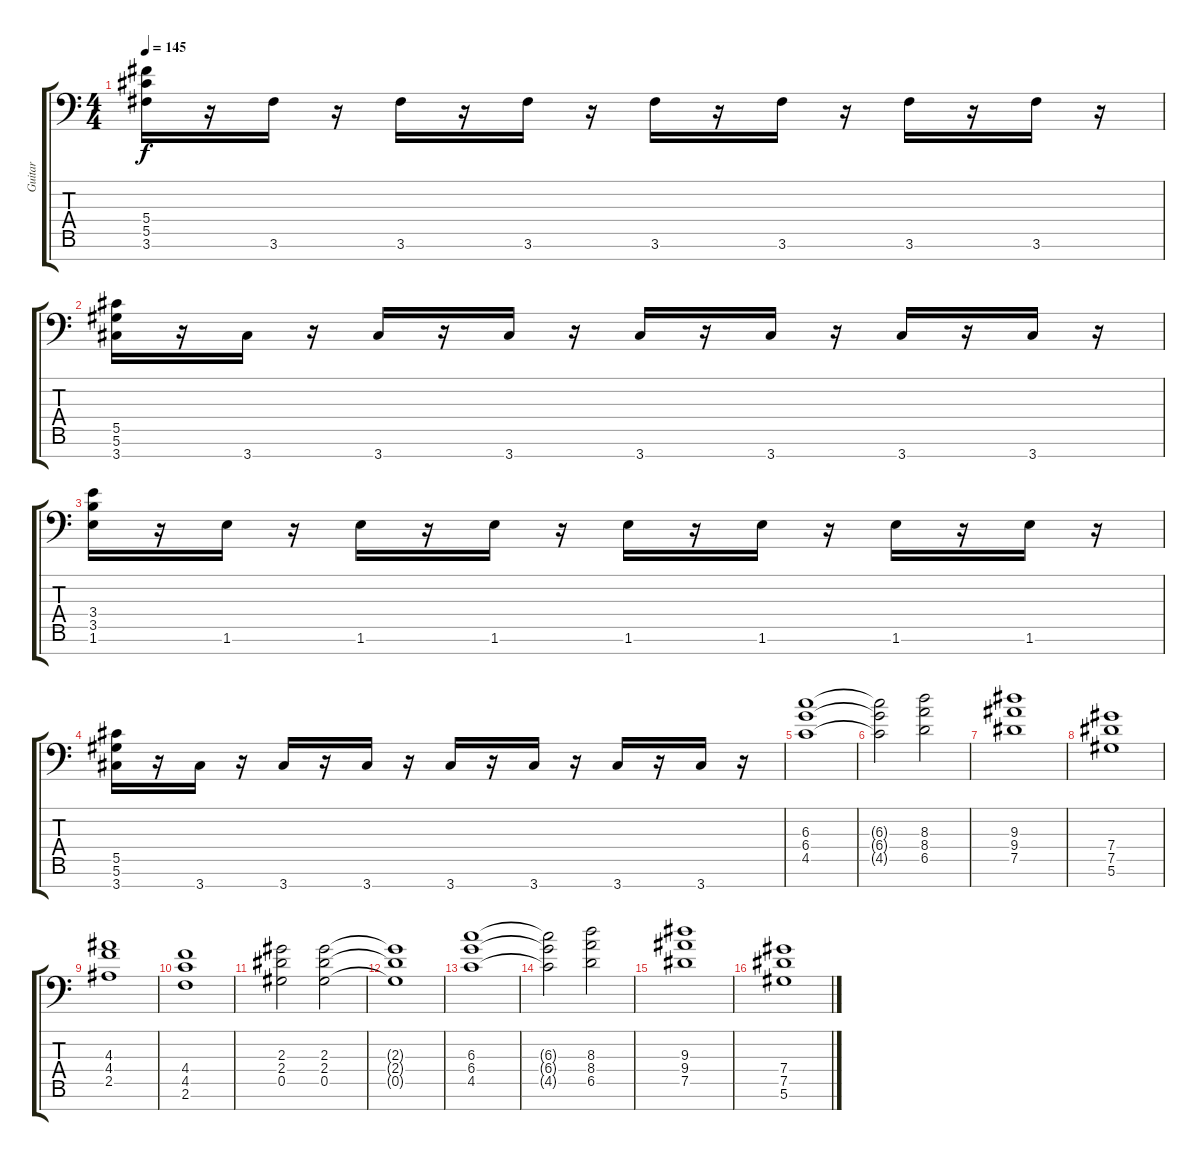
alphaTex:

\track ("Guitar" "Guitar") {instrument distortionguitar}
\staff {score tabs}
\tuning (Eb4 Bb3 Gb3 Db3 Ab2 Eb2 Bb1) {hide}
\ts (4 4)
\tempo 145
\clef f4
\ks c
(5.4 5.5 3.6).16{dy f} r.16 3.6.16 r.16 3.6.16 r.16 3.6.16 r.16 3.6.16 r.16 3.6.16 r.16 3.6.16 r.16 3.6.16 r.16 |
(5.5 5.6 3.7).16 r.16 3.7.16 r.16 3.7.16 r.16 3.7.16 r.16 3.7.16 r.16 3.7.16 r.16 3.7.16 r.16 3.7.16 r.16 |
(3.4 3.5 1.6).16 r.16 1.6.16 r.16 1.6.16 r.16 1.6.16 r.16 1.6.16 r.16 1.6.16 r.16 1.6.16 r.16 1.6.16 r.16 |
(5.5 5.6 3.7).16 r.16 3.7.16 r.16 3.7.16 r.16 3.7.16 r.16 3.7.16 r.16 3.7.16 r.16 3.7.16 r.16 3.7.16 r.16 |
(6.3 6.4 4.5).1 |
(6.3{t} 6.4{t} 4.5{t}).2 (8.3 8.4 6.5).2 |
(9.3 9.4 7.5).1 |
(7.4 7.5 5.6).1 |
(4.3 4.4 2.5).1 |
(4.4 4.5 2.6).1 |
(2.3 2.4 0.5).2 (2.3 2.4 0.5).2 |
(2.3{t} 2.4{t} 0.5{t}).1 |
(6.3 6.4 4.5).1 |
(6.3{t} 6.4{t} 4.5{t}).2 (8.3 8.4 6.5).2 |
(9.3 9.4 7.5).1 |
(7.4 7.5 5.6).1
